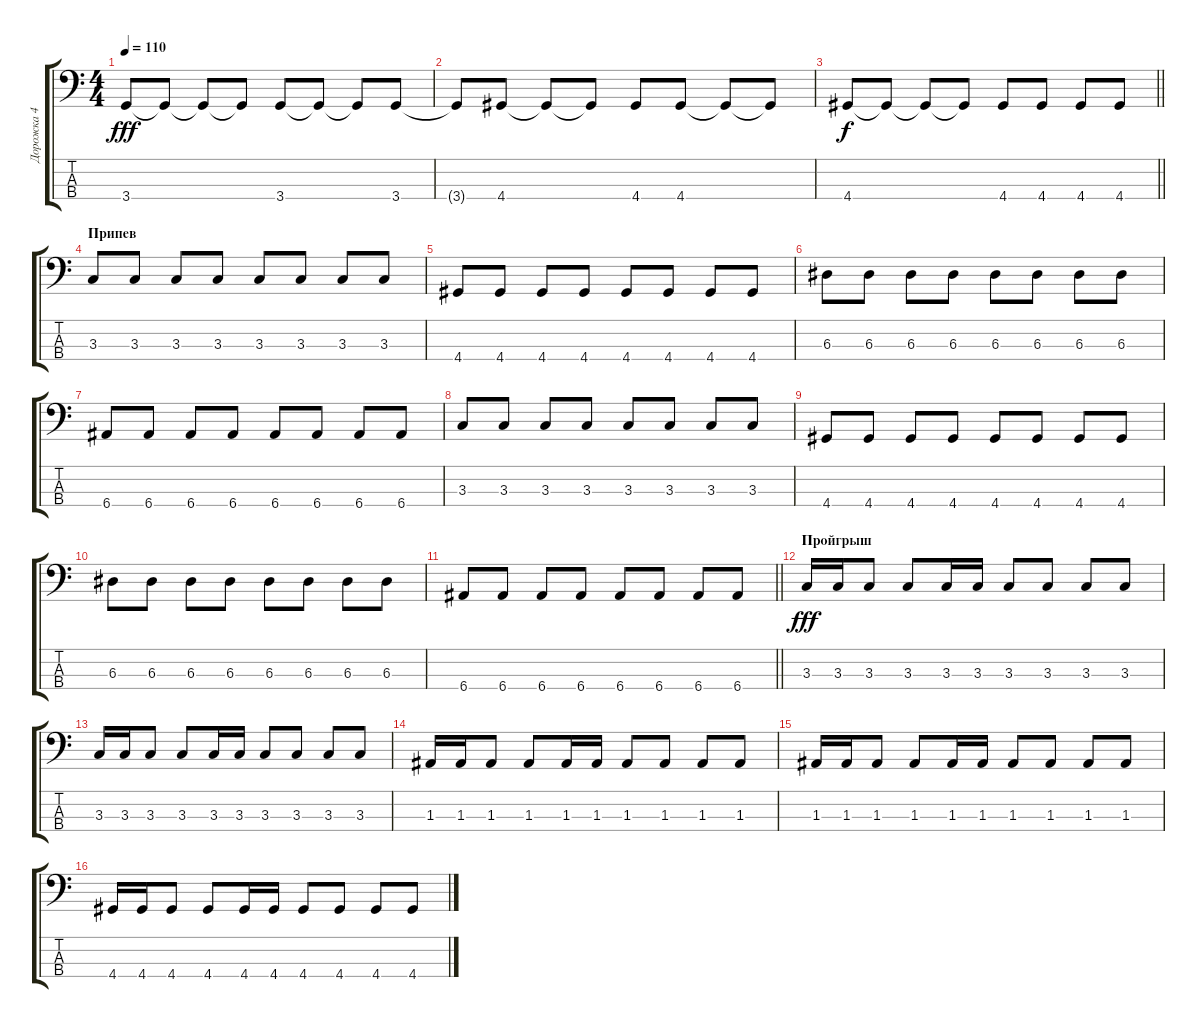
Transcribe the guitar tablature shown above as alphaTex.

\track ("Дорожка 4" "Дорожка 4") {instrument electricbassfinger}
\staff {score tabs}
\tuning (G2 D2 A1 E1) {hide}
\ts (4 4)
\tempo 110
\clef f4
\ks c
3.4.8{dy fff} 3.4{t}.8 3.4{t}.8 3.4{t}.8 3.4.8 3.4{t}.8 3.4{t}.8 3.4.8 |
3.4{t}.8 4.4.8 4.4{t}.8 4.4{t}.8 4.4.8 4.4.8 4.4{t}.8 4.4{t}.8 |
\barLineRight lightlight
4.4.8{dy f} 4.4{t}.8 4.4{t}.8 4.4{t}.8 4.4.8 4.4.8 4.4.8 4.4.8 |
\section ("" "Припев")
3.3.8 3.3.8 3.3.8 3.3.8 3.3.8 3.3.8 3.3.8 3.3.8 |
4.4.8 4.4.8 4.4.8 4.4.8 4.4.8 4.4.8 4.4.8 4.4.8 |
6.3.8 6.3.8 6.3.8 6.3.8 6.3.8 6.3.8 6.3.8 6.3.8 |
6.4.8 6.4.8 6.4.8 6.4.8 6.4.8 6.4.8 6.4.8 6.4.8 |
3.3.8 3.3.8 3.3.8 3.3.8 3.3.8 3.3.8 3.3.8 3.3.8 |
4.4.8 4.4.8 4.4.8 4.4.8 4.4.8 4.4.8 4.4.8 4.4.8 |
6.3.8 6.3.8 6.3.8 6.3.8 6.3.8 6.3.8 6.3.8 6.3.8 |
\barLineRight lightlight
6.4.8 6.4.8 6.4.8 6.4.8 6.4.8 6.4.8 6.4.8 6.4.8 |
\section ("" "Пройгрыш")
3.3.16{dy fff} 3.3.16 3.3.8 3.3.8 3.3.16 3.3.16 3.3.8 3.3.8 3.3.8 3.3.8 |
3.3.16 3.3.16 3.3.8 3.3.8 3.3.16 3.3.16 3.3.8 3.3.8 3.3.8 3.3.8 |
1.3.16 1.3.16 1.3.8 1.3.8 1.3.16 1.3.16 1.3.8 1.3.8 1.3.8 1.3.8 |
1.3.16 1.3.16 1.3.8 1.3.8 1.3.16 1.3.16 1.3.8 1.3.8 1.3.8 1.3.8 |
4.4.16 4.4.16 4.4.8 4.4.8 4.4.16 4.4.16 4.4.8 4.4.8 4.4.8 4.4.8
